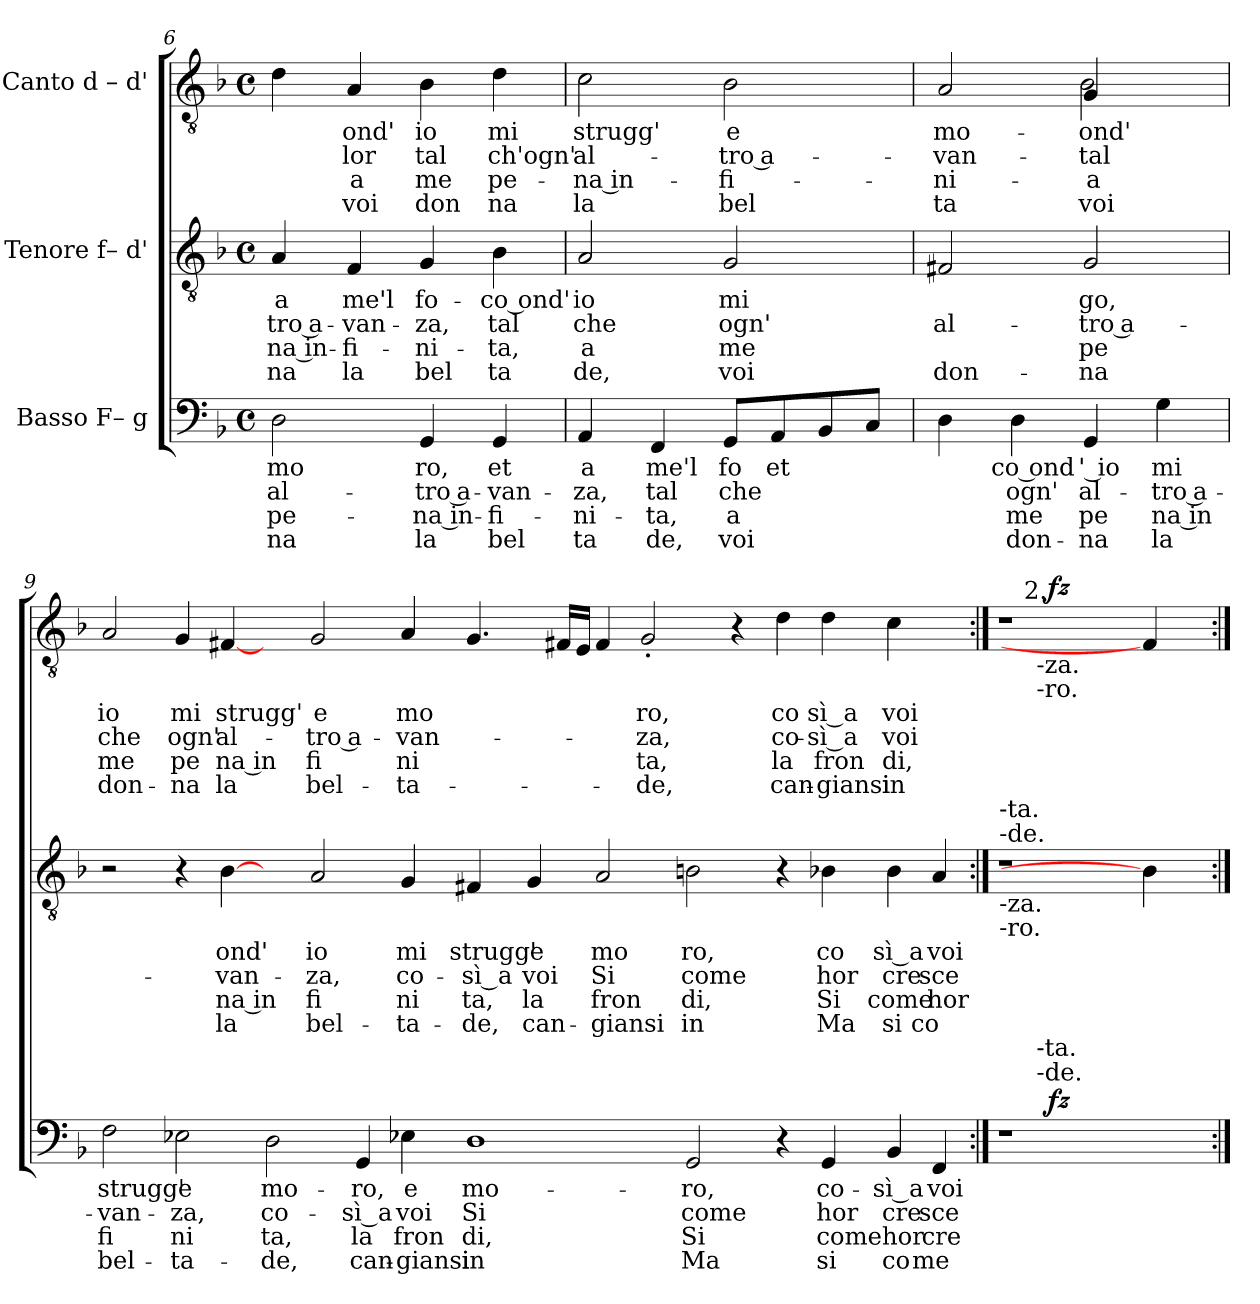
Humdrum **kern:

**kern	**text	**text	**text	**text	**dynam	**kern	**text	**text	**text	**text	**kern	**text	**text	**text	**text	**dynam
*part3	*part3	*part3	*part3	*part3	*part3	*part2	*part2	*part2	*part2	*part2	*part1	*part1	*part1	*part1	*part1	*part1
*staff3	*staff3	*staff3	*staff3	*staff3	*staff3	*staff2	*staff2	*staff2	*staff2	*staff2	*staff1	*staff1	*staff1	*staff1	*staff1	*staff1
*I"Basso F– g	*	*	*	*	*	*I"Tenore f– d'	*	*	*	*	*I"Canto d – d'	*	*	*	*	*
*clefF4	*	*	*	*	*	*clefGv2	*	*	*	*	*clefGv2	*	*	*	*	*
*k[b-]	*	*	*	*	*	*k[b-]	*	*	*	*	*k[b-]	*	*	*	*	*
*F:	*	*	*	*	*	*F:	*	*	*	*	*F:	*	*	*	*	*
*M4/4	*	*	*	*	*	*M4/4	*	*	*	*	*M4/4	*	*	*	*	*
*met(c)	*	*	*	*	*	*met(c)	*	*	*	*	*met(c)	*	*	*	*	*
=6	=6	=6	=6	=6	=6	=6	=6	=6	=6	=6	=6	=6	=6	=6	=6	=6
!	!LO:LY:b	!LO:LY:b	!LO:LY:b	!LO:LY:b	!	!	!LO:LY:b	!LO:LY:b	!LO:LY:b	!LO:LY:b	!	!	!	!	!	!
2D\	mo	al-	pe-	na	.	4A/	a	-tro a-	-na in-	na	4d\	.	.	.	.	.
!	!	!	!	!	!	!	!LO:LY:b	!LO:LY:b	!LO:LY:b	!LO:LY:b	!	!LO:LY:b	!LO:LY:b	!LO:LY:b	!LO:LY:b	!
.	.	.	.	.	.	4F/	me'l	-van-	-fi-	la	4A/	ond'	-lor	a	voi	.
!	!LO:LY:b	!LO:LY:b	!LO:LY:b	!LO:LY:b	!	!	!LO:LY:b	!LO:LY:b	!LO:LY:b	!LO:LY:b	!	!LO:LY:b	!LO:LY:b	!LO:LY:b	!LO:LY:b	!
4GG/	ro,	-tro a-	-na in-	la	.	4G/	fo-	-za,	-ni-	bel	4B-\	io	tal	me	don	.
!	!LO:LY:b	!LO:LY:b	!LO:LY:b	!LO:LY:b	!	!	!LO:LY:b:rj	!LO:LY:b:rj	!LO:LY:b:rj	!LO:LY:b:rj	!	!LO:LY:b	!LO:LY:b	!LO:LY:b	!LO:LY:b	!
4GG/	et	-van-	-fi-	bel	.	4B-\	-co ond'	tal	-ta,	ta	4d\	mi	ch'ogn'	pe-	na	.
=7	=7	=7	=7	=7	=7	=7	=7	=7	=7	=7	=7	=7	=7	=7	=7	=7
!	!LO:LY:b	!LO:LY:b	!LO:LY:b	!LO:LY:b	!	!	!LO:LY:b	!LO:LY:b	!LO:LY:b	!LO:LY:b	!	!LO:LY:b	!LO:LY:b	!LO:LY:b	!LO:LY:b	!
4AA/	a	-za,	-ni-	ta	.	2A/	io	che	a	de,	2c\	strugg'	al-	-na in-	la	.
!	!LO:LY:b	!LO:LY:b	!LO:LY:b	!LO:LY:b	!	!	!	!	!	!	!	!	!	!	!	!
4FF/	me'l	tal	-ta,	de,	.	.	.	.	.	.	.	.	.	.	.	.
!	!LO:LY:b	!LO:LY:b	!LO:LY:b	!LO:LY:b	!	!	!LO:LY:b	!LO:LY:b	!LO:LY:b	!LO:LY:b	!	!LO:LY:b	!LO:LY:b	!LO:LY:b	!LO:LY:b	!
8GG/L	fo	che	a	voi	.	2G/	mi	ogn'	me	voi	2B-\	e	-tro a-	-fi-	bel	.
!	!LO:LY:b:rj	!	!	!	!	!	!	!	!	!	!	!	!	!	!	!
8AA/	et	.	.	.	.	.	.	.	.	.	.	.	.	.	.	.
8BB-/	.	.	.	.	.	.	.	.	.	.	.	.	.	.	.	.
8C/J	.	.	.	.	.	.	.	.	.	.	.	.	.	.	.	.
=8	=8	=8	=8	=8	=8	=8	=8	=8	=8	=8	=8	=8	=8	=8	=8	=8
!	!	!	!	!	!	!	!	!LO:LY:b	!	!LO:LY:b	!	!LO:LY:b	!LO:LY:b	!LO:LY:b	!LO:LY:b	!
*	*	*	*	*	*	*	*	*	*	*	*^	*	*	*	*	*
4D\	.	.	.	.	.	2F#X/	.	al-	.	don-	2A/	2ryy	mo-	-van-	-ni-	ta	.
!	!LO:LY:b:rj	!LO:LY:b:rj	!LO:LY:b:rj	!LO:LY:b:rj	!	!	!	!	!	!	!	!	!	!	!	!	!
4D\	co ond	ogn'	me	don-	.	.	.	.	.	.	.	.	.	.	.	.	.
!	!LO:LY:b:rj	!LO:LY:b:rj	!LO:LY:b:rj	!LO:LY:b:rj	!	!	!LO:LY:b	!LO:LY:b	!LO:LY:b	!LO:LY:b	!	!	!LO:LY:b	!LO:LY:b	!LO:LY:b	!LO:LY:b	!
!	!	!	!	!	!	!	!	!	!	!	!	!	!LO:LY:b	!LO:LY:b	!LO:LY:b	!LO:LY:b	!
4GG/	' io	al-	pe	-na	.	2G/	-go,	-tro a-	pe	-na	4G/	2B-\	ond'	tal	a	voi	.
!	!LO:LY:b	!LO:LY:b	!LO:LY:b	!LO:LY:b	!	!	!	!	!	!	!	!	!	!	!	!	!
4G\	mi	-tro a-	na in	la	.	.	.	.	.	.	4ryy	.	.	.	.	.	.
*	*	*	*	*	*	*	*	*	*	*	*v	*v	*	*	*	*	*
!!LO:LB:g=z
=9	=9	=9	=9	=9	=9	=9	=9	=9	=9	=9	=9	=9	=9	=9	=9	=9
!	!LO:LY:b	!LO:LY:b	!LO:LY:b	!LO:LY:b	!	!	!	!	!	!	!	!LO:LY:b	!LO:LY:b	!LO:LY:b	!LO:LY:b	!
2F\	strugg'	-van-	fi	bel-	.	2r	.	.	.	.	2A/	io	che	me	don-	.
!	!LO:LY:b	!LO:LY:b	!LO:LY:b	!LO:LY:b	!	!	!	!	!	!	!	!LO:LY:b	!LO:LY:b	!LO:LY:b	!LO:LY:b	!
2E-X\	e	-za,	ni	-ta-	.	4r	.	.	.	.	4G/	mi	ogn'	pe	-na	.
!	!	!	!	!	!	!	!LO:LY:b	!LO:LY:b	!LO:LY:b	!LO:LY:b	!	!LO:LY:b	!LO:LY:b	!LO:LY:b	!LO:LY:b	!
.	.	.	.	.	.	[4B-\	ond'	-van-	na in	la	[4F#X/	strugg'	al-	na in	la	.
!	!LO:LY:b	!LO:LY:b	!LO:LY:b	!LO:LY:b	!	!	!	!	!	!	!	!	!	!	!	!
2D\	mo-	co-	ta,	-de,	.	4ryy	.	.	.	.	4ryy	.	.	.	.	.
!	!	!	!	!	!	!	!LO:LY:b	!LO:LY:b	!LO:LY:b	!LO:LY:b	!	!LO:LY:b	!LO:LY:b	!LO:LY:b	!LO:LY:b	!
.	.	.	.	.	.	2A/	io	-za,	fi	bel-	2G/	e	-tro a-	fi	bel-	.
!	!LO:LY:b	!LO:LY:b	!LO:LY:b	!LO:LY:b	!	!	!	!	!	!	!	!	!	!	!	!
4GG/	-ro,	-sì a	la	can-	.	.	.	.	.	.	.	.	.	.	.	.
!	!LO:LY:b	!LO:LY:b	!LO:LY:b	!LO:LY:b	!	!	!LO:LY:b	!LO:LY:b	!LO:LY:b	!LO:LY:b	!	!LO:LY:b	!LO:LY:b	!LO:LY:b	!LO:LY:b	!
4E-X\	e	voi	fron	-giansi	.	4G/	mi	co-	ni	-ta-	4A/	mo	-van-	ni	-ta-	.
!	!LO:LY:b	!LO:LY:b	!LO:LY:b	!LO:LY:b	!	!	!LO:LY:b	!LO:LY:b	!LO:LY:b	!LO:LY:b	!	!	!	!	!	!
1D	mo-	Si	di,	in	.	4F#X/	strugg'	-sì a	ta,	-de,	4.G/	.	.	.	.	.
!	!	!	!	!	!	!	!LO:LY:b	!LO:LY:b	!LO:LY:b	!LO:LY:b	!	!	!	!	!	!
.	.	.	.	.	.	4G/	e	voi	la	can-	.	.	.	.	.	.
.	.	.	.	.	.	.	.	.	.	.	16F#X/LL	.	.	.	.	.
.	.	.	.	.	.	.	.	.	.	.	16E/JJ	.	.	.	.	.
!	!	!	!	!	!	!	!LO:LY:b	!LO:LY:b	!LO:LY:b	!LO:LY:b	!	!	!	!	!	!
.	.	.	.	.	.	2A/	mo	Si	fron	-giansi	4F#/	.	.	.	.	.
!	!	!	!	!	!	!	!	!	!	!	!	!LO:LY:b	!LO:LY:b	!LO:LY:b	!LO:LY:b	!
.	.	.	.	.	.	.	.	.	.	.	2G<'</	ro,	-za,	ta,	-de,	.
!	!LO:LY:b	!LO:LY:b	!LO:LY:b	!LO:LY:b	!	!	!LO:LY:b	!LO:LY:b	!LO:LY:b	!LO:LY:b	!	!	!	!	!	!
2GG/	-ro,	come	Si	Ma	.	2Bn\	ro,	come	di,	in	.	.	.	.	.	.
.	.	.	.	.	.	.	.	.	.	.	4r	.	.	.	.	.
!	!	!	!	!	!	!	!	!	!	!	!	!LO:LY:b	!LO:LY:b	!LO:LY:b	!LO:LY:b	!
4r	.	.	.	.	.	4r	.	.	.	.	4d\	co	co-	la	can-	.
!	!LO:LY:b	!LO:LY:b	!LO:LY:b	!LO:LY:b	!	!	!LO:LY:b	!LO:LY:b	!LO:LY:b	!LO:LY:b	!	!LO:LY:b:rj	!LO:LY:b:rj	!LO:LY:b:rj	!LO:LY:b:rj	!
4GG/	co-	hor	come	si	.	4B-X\	co	hor	Si	Ma	4d\	sì a	-sì a	fron	-giansi	.
!	!LO:LY:b:rj	!LO:LY:b:rj	!LO:LY:b:rj	!LO:LY:b:rj	!	!	!LO:LY:b:rj	!LO:LY:b:rj	!LO:LY:b:rj	!LO:LY:b:rj	!	!LO:LY:b	!LO:LY:b	!LO:LY:b	!LO:LY:b	!
4BB-/	-sì a	cre	hor	co	.	4B-\	sì a	cre	come	si	4c\	voi	voi	di,	in	.
!	!LO:LY:b	!LO:LY:b	!LO:LY:b	!LO:LY:b	!	!	!LO:LY:b	!LO:LY:b	!LO:LY:b	!LO:LY:b	!	!	!	!	!	!
4FF/	voi	sce	cre	me	.	4A/	voi	sce	hor	co	4ryy	.	.	.	.	.
=10:|!	=10:|!	=10:|!	=10:|!	=10:|!	=10:|!	=10:|!	=10:|!	=10:|!	=10:|!	=10:|!	=10:|!	=10:|!	=10:|!	=10:|!	=10:|!	=10:|!
*^	*	*	*	*	*	*	*	*	*	*	*^	*	*	*	*	*
!	!	!	!	!	!	!	!LO:TX:a:t=-de.	!	!	!	!	!	!	!	!	!	!	!
!	!	!	!	!	!	!	!LO:TX:b:t=-za.	!	!	!	!	!	!	!	!	!	!	!
!	!	!	!	!	!	!	!LO:TX:b:t=-ro.	!	!	!	!	!	!	!	!	!	!	!
!	!	!	!	!	!	!	!LO:TX:a:t=-ta.	!	!	!	!	!	!	!	!	!	!	!
*	*	*	*	*	*	*	*	*	*	*	*	*	*^	*	*	*	*	*
1r	8ryy	.	.	.	.	.	1r	.	.	.	.	1r	8ryy	16.ryy	.	.	.	.	.
!	!	!	!	!	!	!	!	!	!	!	!	!	!	!LO:TX:a:t=2.	!	!	!	!	!
.	.	.	.	.	.	.	.	.	.	.	.	.	.	1ryy	.	.	.	.	.
!	!	!	!	!	!	!	!	!	!	!	!	!	!LO:TX:b:t=-za.	!	!	!	!	!	!
!	!	!	!	!	!	!	!	!	!	!	!	!	!LO:TX:b:t=-ro.	!	!	!	!	!	!
!	!LO:TX:a:t=-de.	!	!	!	!	!	!	!	!	!	!	!	!	!	!	!	!	!	!
!	!LO:TX:a:t=-ta.	!	!	!	!	!	!	!	!	!	!	!	!	!	!	!	!	!	!
.	32ryy	.	.	.	.	.	.	.	.	.	.	.	32ryy	.	.	.	.	.	.
!	!	!	!	!	!	!LO:DY:b	!	!	!	!	!	!	!	!	!	!	!	!	!LO:DY:b
.	1ryy	.	.	.	.	fz	.	.	.	.	.	.	1ryy	.	.	.	.	.	fz
4ryy	.	.	.	.	.	.	4B-\]	.	.	.	.	4F#/]	.	.	.	.	.	.	.
.	.	.	.	.	.	.	.	.	.	.	.	.	.	8ryy	.	.	.	.	.
.	16.ryy	.	.	.	.	.	.	.	.	.	.	.	16.ryy	.	.	.	.	.	.
.	.	.	.	.	.	.	.	.	.	.	.	.	.	32ryy	.	.	.	.	.
*v	*v	*	*	*	*	*	*	*	*	*	*	*v	*v	*v	*	*	*	*	*
=:|!	=:|!	=:|!	=:|!	=:|!	=:|!	=:|!	=:|!	=:|!	=:|!	=:|!	=:|!	=:|!	=:|!	=:|!	=:|!	=:|!
*-	*-	*-	*-	*-	*-	*-	*-	*-	*-	*-	*-	*-	*-	*-	*-	*-
